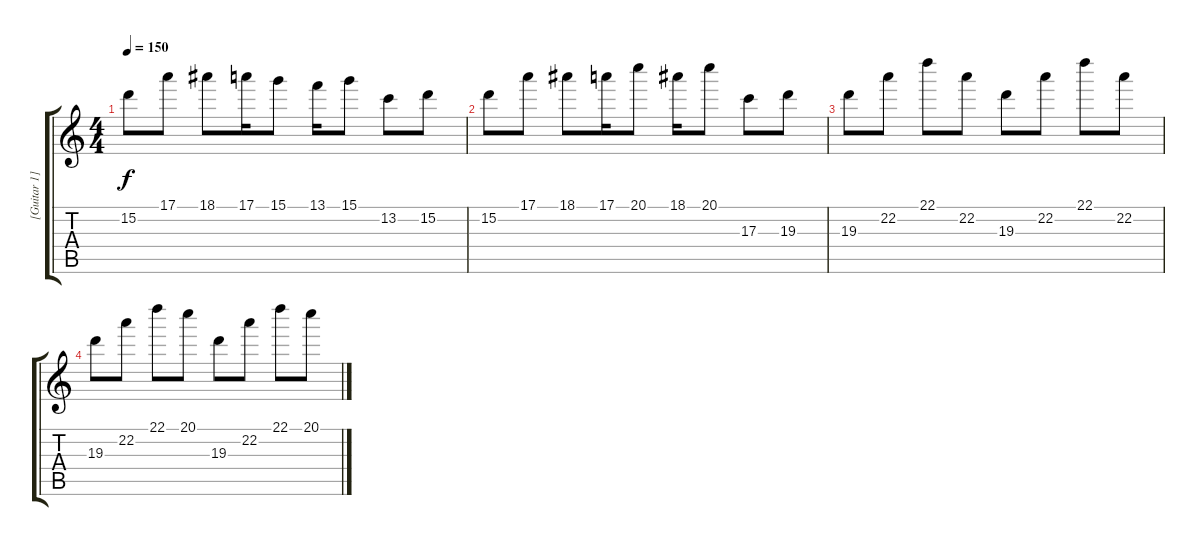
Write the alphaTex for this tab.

\track ("[Guitar 1]" "[Guitar 1]") {instrument distortionguitar}
\staff {score tabs}
\tuning (E4 B3 G3 D3 A2 E2) {hide}
\ts (4 4)
\tempo 150
\clef g2
\ks c
15.2.8{dy f} 17.1.8 18.1.8 17.1.16 15.1.8 13.1.16 15.1.8 13.2.8 15.2.8 |
15.2.8 17.1.8 18.1.8 17.1.16 20.1.8 18.1.16 20.1.8 17.3.8 19.3.8 |
19.3.8 22.2.8 22.1.8 22.2.8 19.3.8 22.2.8 22.1.8 22.2.8 |
19.3.8 22.2.8 22.1.8 20.1.8 19.3.8 22.2.8 22.1.8 20.1.8
